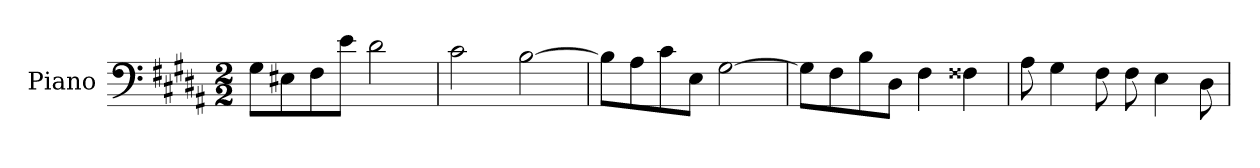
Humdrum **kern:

**kern
*part1
*staff1
*I"Piano
*I'Pno.
*clefF4
*k[f#c#g#d#a#]
*M2/2
*MM120
=1
8G#\L
8E#X\
8F#\
8e\J
2d#\
=2
2c#\
[2B\
=3
8B\L]
8A#\
8c#\
8E\J
[2G#\
=4
8G#\L]
8F#\
8B\
8D#\J
4F#\
4F##X\
=5
8A#\
4G#\
8F#\
8F#\
4E\
8D#\
=
*-
